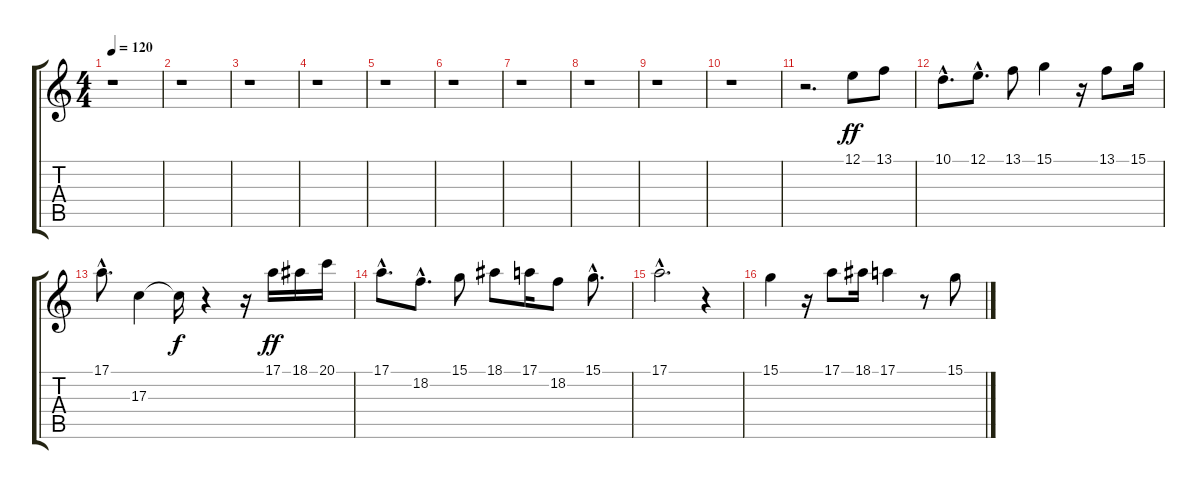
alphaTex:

\track "" {instrument recorder}
\staff {score tabs}
\tuning (E4 B3 G3 D3 A2 E2) {hide}
\ts (4 4)
\tempo 120
\clef g2
\ks c
r.1{dy f} |
r.1 |
r.1 |
r.1 |
r.1 |
r.1 |
r.1 |
r.1 |
r.1 |
r.1 |
r.2{d} 12.1.8{dy ff} 13.1.8 |
10.1{hac}.8{d} 12.1{hac}.8{d} 13.1.8 15.1.4 r.16 13.1.8 15.1.16 |
17.1{hac}.8{d} 17.3.4 17.3{t}.16{dy f} r.4 r.16 17.1.16{dy ff} 18.1.16 20.1.16 |
17.1{hac}.8{d} 18.2{hac}.8{d} 15.1.8 18.1.8 17.1.16 18.2.8 15.1{hac}.8{d} |
17.1{hac}.2{d} r.4 |
15.1.4 r.16 17.1.8 18.1.16 17.1.4 r.8 15.1.8
